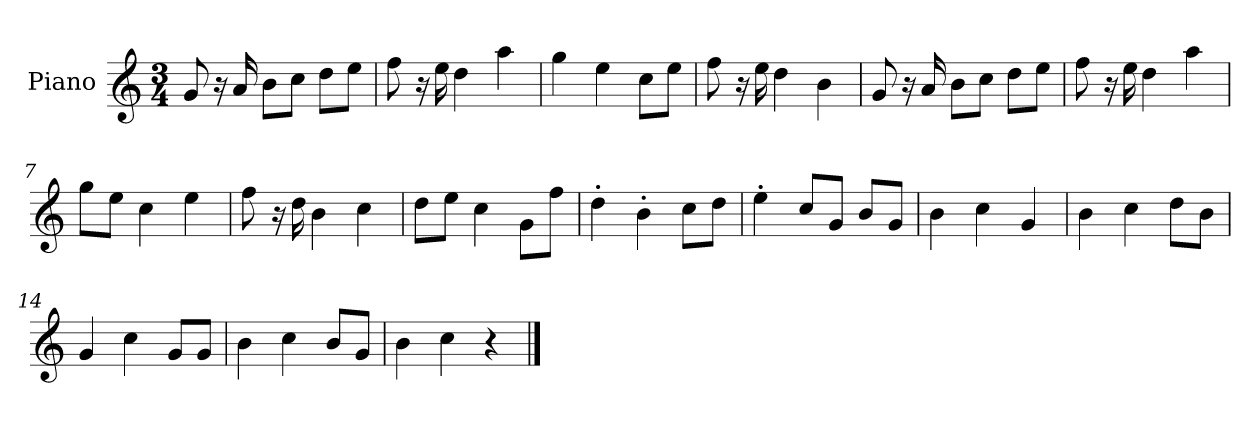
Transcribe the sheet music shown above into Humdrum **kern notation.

**kern
*part1
*staff1
*I"Piano
*I'P-no
*clefG2
*k[]
*M3/4
*MM182
=1
8g/
16r
16a/
8b\L
8cc\J
8dd\L
8ee\J
=2
8ff\
16r
16ee\
4dd\
4aa\
=3
4gg\
4ee\
8cc\L
8ee\J
=4
8ff\
16r
16ee\
4dd\
4b\
=5
8g/
16r
16a/
8b\L
8cc\J
8dd\L
8ee\J
=6
8ff\
16r
16ee\
4dd\
4aa\
=7
8gg\L
8ee\J
4cc\
4ee\
!!LO:LB:g=z
=8
8ff\
16r
16dd\
4b\
4cc\
=9
8dd\L
8ee\J
4cc\
8g\L
8ff\J
=10
4dd'\
4b'\
8cc\L
8dd\J
=11
4ee'\
8cc/L
8g/J
8b/L
8g/J
=12
4b\
4cc\
4g/
=13
4b\
4cc\
8dd\L
8b\J
=14
4g/
4cc\
8g/L
8g/J
=15
4b\
4cc\
8b/L
8g/J
=16
4b\
4cc\
4r
==
*-
